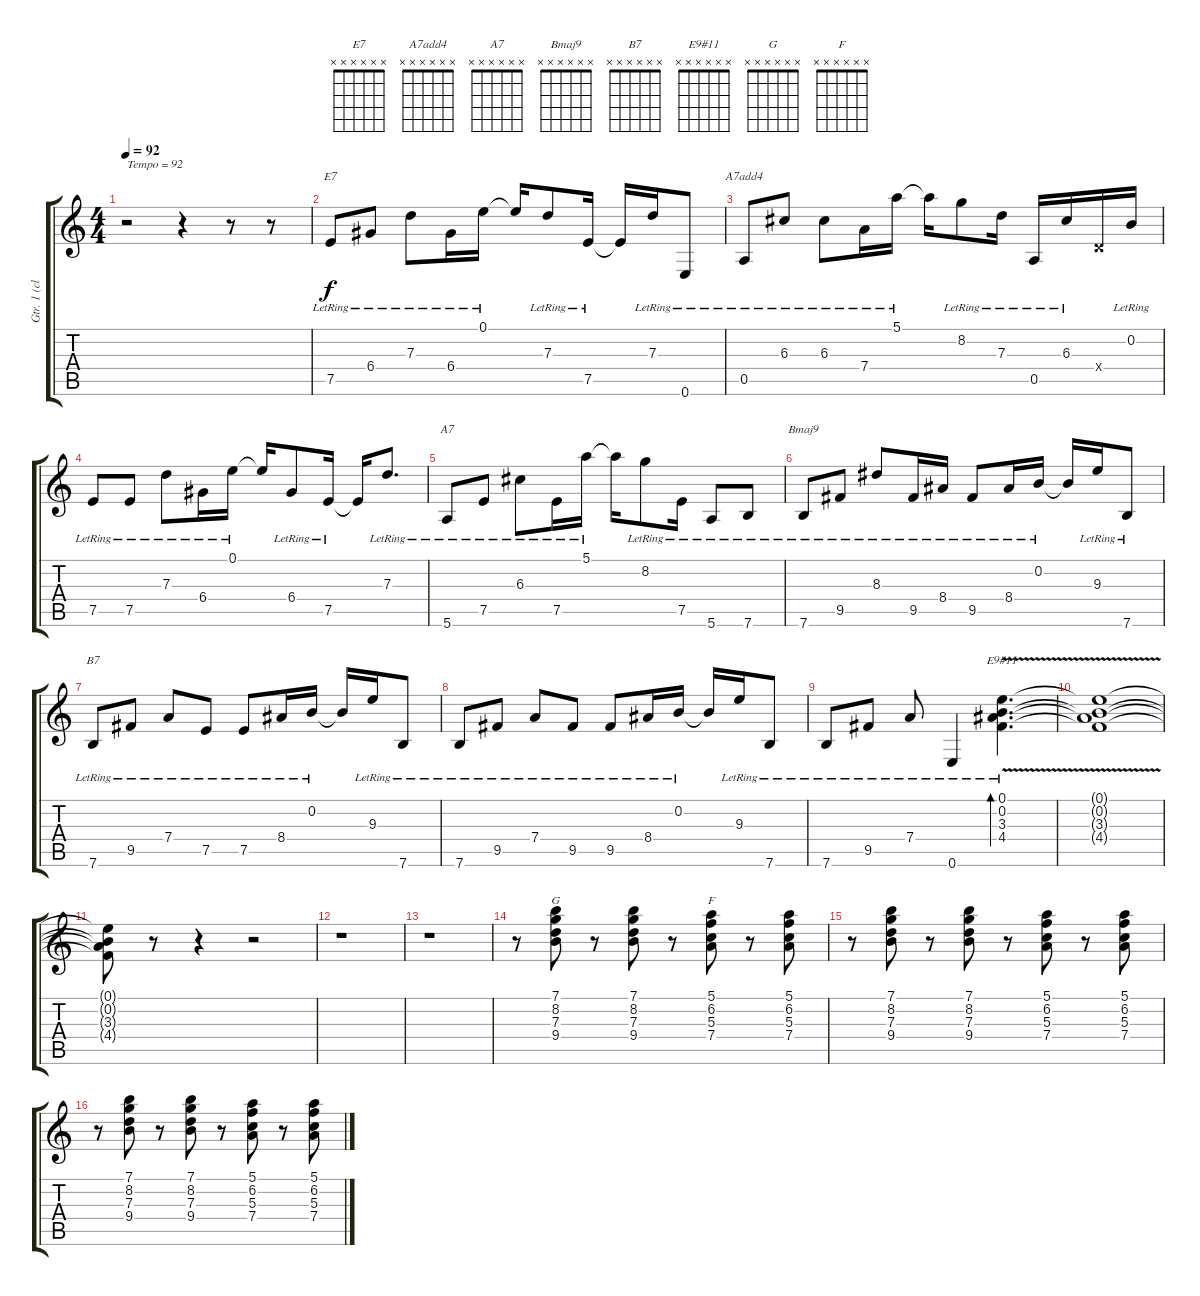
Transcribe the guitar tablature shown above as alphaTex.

\track ("Gtr. 1 (clean)" "Gtr. 1 (cl") {instrument electricguitarclean}
\staff {score tabs}
\tuning (E4 B3 G3 D3 A2 E2) {hide}
\chord ("E7" x x x x x x)
\chord ("A7add4" x x x x x x)
\chord ("A7" x x x x x x)
\chord ("Bmaj9" x x x x x x)
\chord ("B7" x x x x x x)
\chord ("E9#11" x x x x x x)
\chord ("G" x x x x x x)
\chord ("F" x x x x x x)
\ts (4 4)
\tempo 92
\clef g2
\ks c
r.2{txt "Tempo = 92" dy f instrument electricguitarclean} r.4 r.8 r.8 |
7.5{lr}.8{ch "E7"} 6.4{lr}.8 7.3{lr}.8 6.4{lr}.16 0.1{lr}.16 0.1{t}.16 7.3{lr}.8 7.5{lr}.16 7.5{t}.16 7.3{lr}.16 0.6{lr}.8 |
0.5{lr}.8{ch "A7add4"} 6.3{lr}.8 6.3{lr}.8 7.4{lr}.16 5.1{lr}.16 5.1{t}.16 8.2{lr}.8 7.3{lr}.16 0.5{lr}.16 6.3{lr}.16 0.4{x}.16 0.2{lr}.16 |
7.5{lr}.8 7.5{lr}.8 7.3{lr}.8 6.4{lr}.16 0.1{lr}.16 0.1{t}.16 6.4{lr}.8 7.5{lr}.16 7.5{t}.16 7.3{lr}.8{d} |
5.6{lr}.8{ch "A7"} 7.5{lr}.8 6.3{lr}.8 7.5{lr}.16 5.1{lr}.16 5.1{t}.16 8.2{lr}.8 7.5{lr}.16 5.6{lr}.8 7.6{lr}.8 |
7.6{lr}.8{ch "Bmaj9"} 9.5{lr}.8 8.3{lr}.8 9.5{lr}.16 8.4{lr}.16 9.5{lr}.8 8.4{lr}.16 0.2{lr}.16 0.2{t}.16 9.3{lr}.16 7.6{lr}.8 |
7.6{lr}.8{ch "B7"} 9.5{lr}.8 7.4{lr}.8 7.5{lr}.8 7.5{lr}.8 8.4{lr}.16 0.2{lr}.16 0.2{t}.16 9.3{lr}.16 7.6{lr}.8 |
7.6{lr}.8 9.5{lr}.8 7.4{lr}.8 9.5{lr}.8 9.5{lr}.8 8.4{lr}.16 0.2{lr}.16 0.2{t}.16 9.3{lr}.16 7.6{lr}.8 |
7.6{lr}.8 9.5{lr}.8 7.4{lr}.8 0.6{lr}.4 (0.1{lr} 0.2{lr} 3.3{lr} 4.4{v lr}).4{d bd 240 ch "E9#11"} |
(0.1{t} 0.2{t} 3.3{t} 4.4{t}).1 |
(0.1{t} 0.2{t} 3.3{t} 4.4{t}).8 r.8 r.4 r.2 |
r.1 |
r.1 |
r.8 (7.1 8.2 7.3 9.4).8{ch "G"} r.8 (7.1 8.2 7.3 9.4).8 r.8 (5.1 6.2 5.3 7.4).8{ch "F"} r.8 (5.1 6.2 5.3 7.4).8 |
r.8 (7.1 8.2 7.3 9.4).8 r.8 (7.1 8.2 7.3 9.4).8 r.8 (5.1 6.2 5.3 7.4).8 r.8 (5.1 6.2 5.3 7.4).8 |
r.8 (7.1 8.2 7.3 9.4).8 r.8 (7.1 8.2 7.3 9.4).8 r.8 (5.1 6.2 5.3 7.4).8 r.8 (5.1 6.2 5.3 7.4).8
